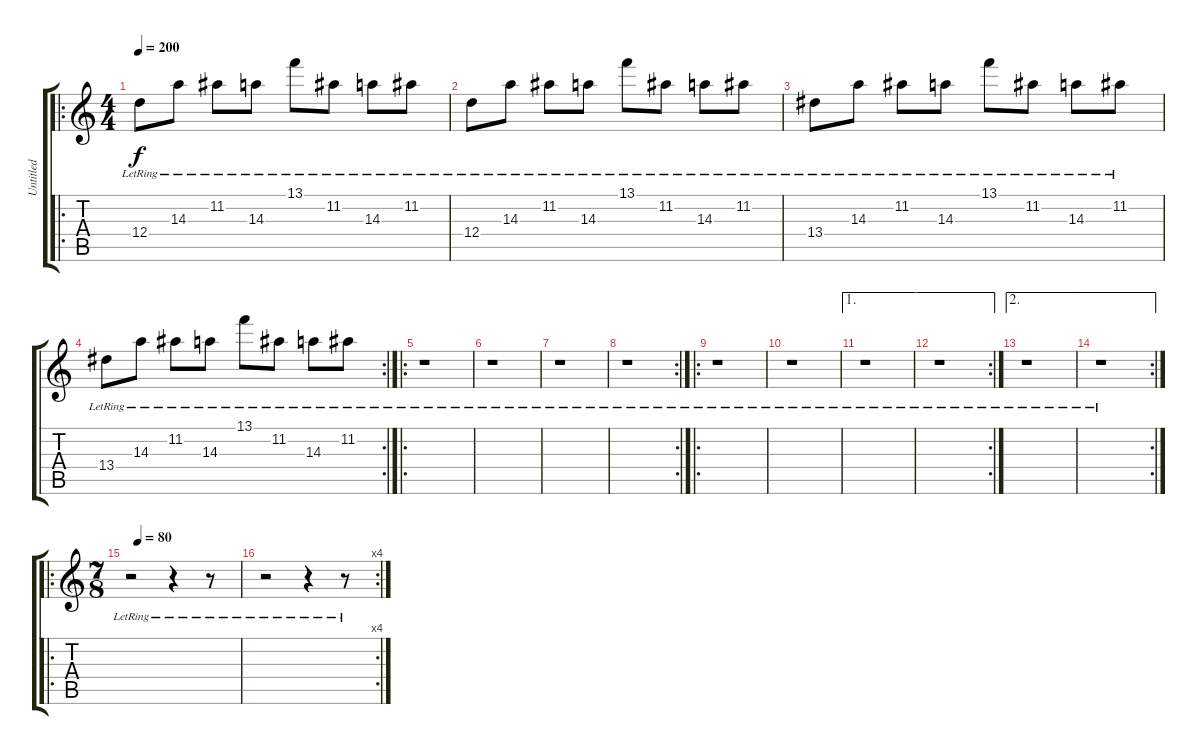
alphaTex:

\track ("Untitled" "Untitled") {instrument electricguitarjazz}
\staff {score tabs}
\tuning (E4 B3 G3 D3 A2 D2) {hide}
\ro
\ts (4 4)
\tempo 200
\clef g2
\ks c
12.4{lr}.8{dy f instrument electricguitarjazz} 14.3{lr}.8 11.2{lr}.8 14.3{lr}.8 13.1{lr}.8 11.2{lr}.8 14.3{lr}.8 11.2{lr}.8 |
12.4{lr}.8 14.3{lr}.8 11.2{lr}.8 14.3{lr}.8 13.1{lr}.8 11.2{lr}.8 14.3{lr}.8 11.2{lr}.8 |
13.4{lr}.8 14.3{lr}.8 11.2{lr}.8 14.3{lr}.8 13.1{lr}.8 11.2{lr}.8 14.3{lr}.8 11.2{lr}.8 |
\rc 2
13.4{lr}.8 14.3{lr}.8 11.2{lr}.8 14.3{lr}.8 13.1{lr}.8 11.2{lr}.8 14.3{lr}.8 11.2{lr}.8 |
\ro
r.1 |
r.1 |
r.1 |
\rc 2
r.1 |
\ro
r.1 |
r.1 |
\ae 1
r.1 |
\ae 1
\rc 2
r.1 |
\ae 2
r.1 |
\ae 2
\rc 2
r.1 |
\ro
\ts (7 8)
\tempo (80 0.07142857142857142)
r.2 r.4 r.8 |
\rc 4
r.2 r.4 r.8
